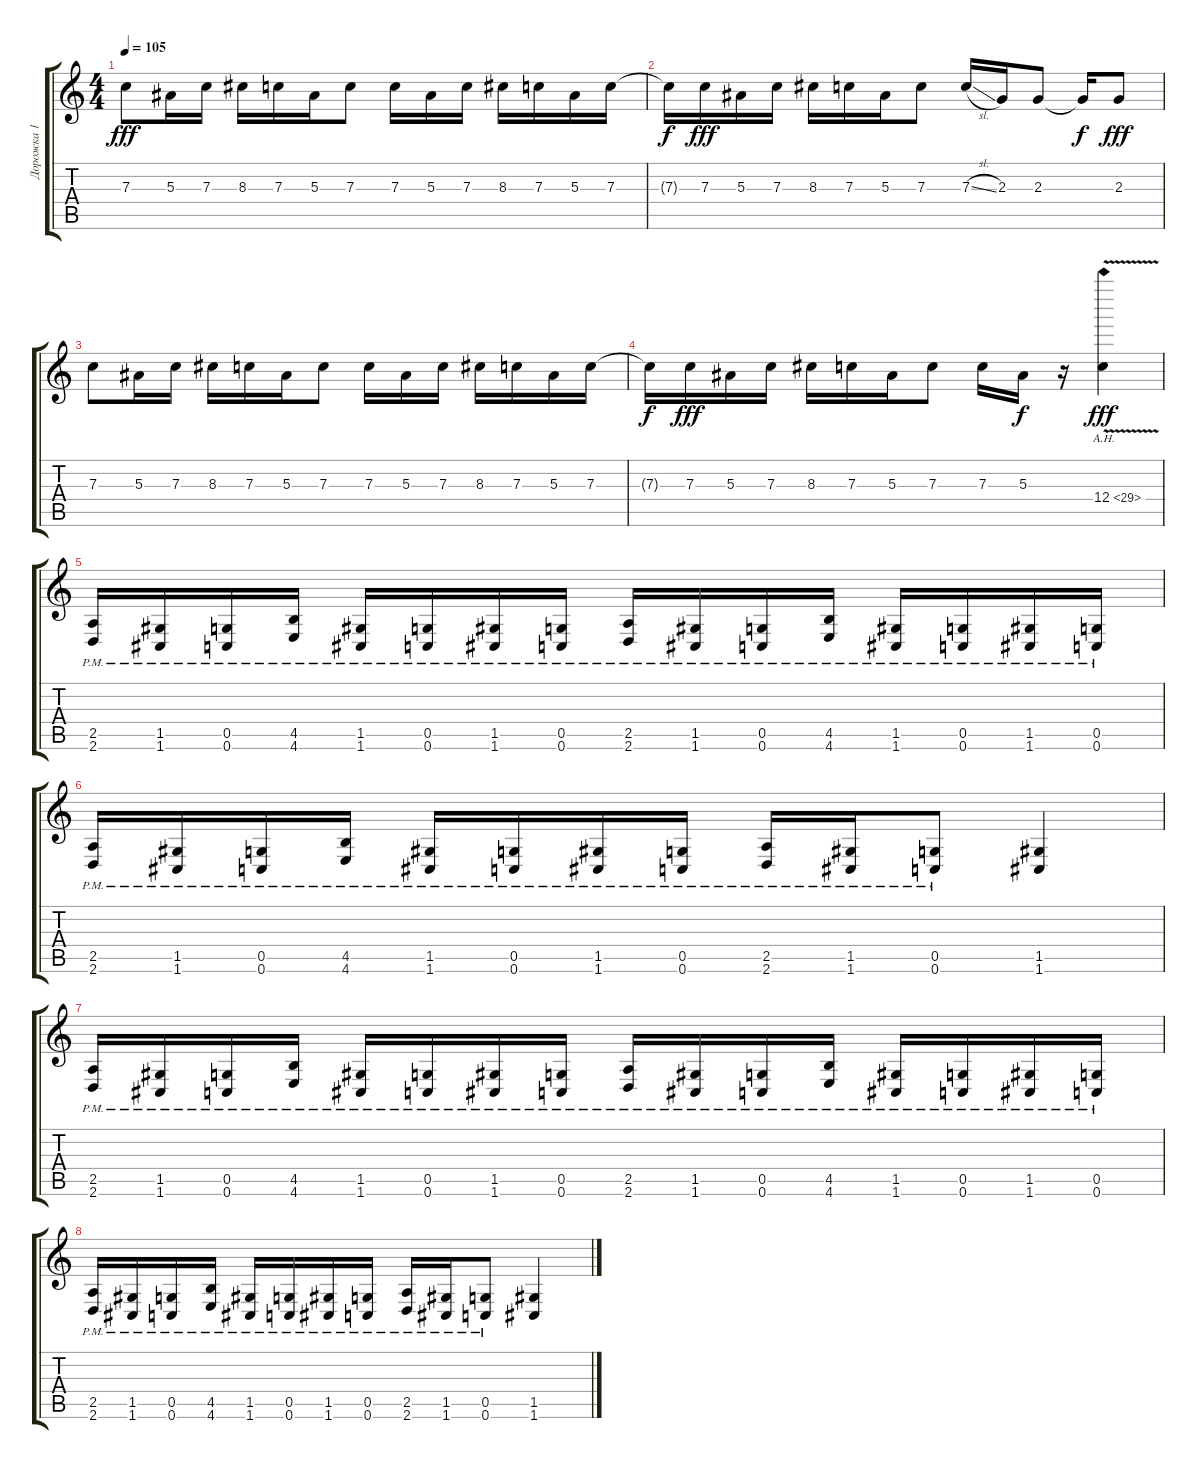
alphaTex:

\track ("Дорожка 1" "Дорожка 1") {instrument overdrivenguitar}
\staff {score tabs}
\tuning (D4 A3 F3 C3 G2 C2) {hide}
\ts (4 4)
\tempo 105
\clef g2
\ks c
7.3.8{dy fff} 5.3.16 7.3.16 8.3.16 7.3.16 5.3.16 7.3.8 7.3.16 5.3.16 7.3.16 8.3.16 7.3.16 5.3.16 7.3.16 |
7.3{t}.16{dy f} 7.3.16{dy fff} 5.3.16 7.3.16 8.3.16 7.3.16 5.3.16 7.3.8 7.3{sl}.16 2.3.16 2.3.8 2.3{t}.16{dy f} 2.3.8{dy fff} |
7.3.8 5.3.16 7.3.16 8.3.16 7.3.16 5.3.16 7.3.8 7.3.16 5.3.16 7.3.16 8.3.16 7.3.16 5.3.16 7.3.16 |
7.3{t}.16{dy f} 7.3.16{dy fff} 5.3.16 7.3.16 8.3.16 7.3.16 5.3.16 7.3.8 7.3.16 5.3.16{dy f} r.16 12.4{ah 17 v}.4{dy fff} |
(2.5{pm} 2.6{pm}).16 (1.5{pm} 1.6{pm}).16 (0.5{pm} 0.6{pm}).16 (4.5{pm} 4.6{pm}).16 (1.5{pm} 1.6{pm}).16 (0.5{pm} 0.6{pm}).16 (1.5{pm} 1.6{pm}).16 (0.5{pm} 0.6{pm}).16 (2.5{pm} 2.6{pm}).16 (1.5{pm} 1.6{pm}).16 (0.5{pm} 0.6{pm}).16 (4.5{pm} 4.6{pm}).16 (1.5{pm} 1.6{pm}).16 (0.5{pm} 0.6{pm}).16 (1.5{pm} 1.6{pm}).16 (0.5{pm} 0.6{pm}).16 |
(2.5{pm} 2.6{pm}).16 (1.5{pm} 1.6{pm}).16 (0.5{pm} 0.6{pm}).16 (4.5{pm} 4.6{pm}).16 (1.5{pm} 1.6{pm}).16 (0.5{pm} 0.6{pm}).16 (1.5{pm} 1.6{pm}).16 (0.5{pm} 0.6{pm}).16 (2.5{pm} 2.6{pm}).16 (1.5{pm} 1.6{pm}).16 (0.5{pm} 0.6{pm}).8 (1.5 1.6).4 |
(2.5{pm} 2.6{pm}).16 (1.5{pm} 1.6{pm}).16 (0.5{pm} 0.6{pm}).16 (4.5{pm} 4.6{pm}).16 (1.5{pm} 1.6{pm}).16 (0.5{pm} 0.6{pm}).16 (1.5{pm} 1.6{pm}).16 (0.5{pm} 0.6{pm}).16 (2.5{pm} 2.6{pm}).16 (1.5{pm} 1.6{pm}).16 (0.5{pm} 0.6{pm}).16 (4.5{pm} 4.6{pm}).16 (1.5{pm} 1.6{pm}).16 (0.5{pm} 0.6{pm}).16 (1.5{pm} 1.6{pm}).16 (0.5{pm} 0.6{pm}).16 |
(2.5{pm} 2.6{pm}).16 (1.5{pm} 1.6{pm}).16 (0.5{pm} 0.6{pm}).16 (4.5{pm} 4.6{pm}).16 (1.5{pm} 1.6{pm}).16 (0.5{pm} 0.6{pm}).16 (1.5{pm} 1.6{pm}).16 (0.5{pm} 0.6{pm}).16 (2.5{pm} 2.6{pm}).16 (1.5{pm} 1.6{pm}).16 (0.5{pm} 0.6{pm}).8 (1.5 1.6).4
